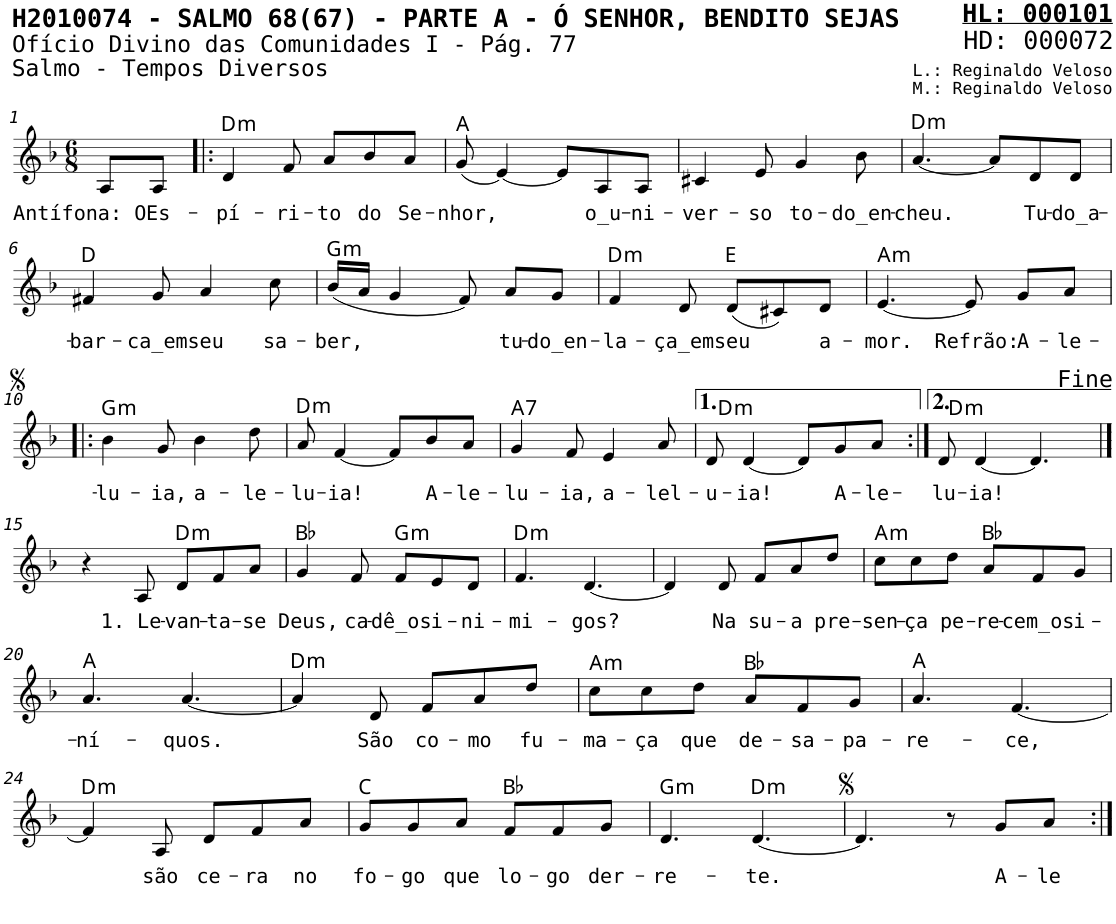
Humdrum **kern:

**kern	**text	**harte
*part1	*part1	*part1
*staff1	*staff1	*
*I"Voz	*	*
*I'V	*	*
*stria5	*	*
*clefG2	*	*
*k[b-]	*	*
*M6/8	*	*
=1	=1	=1
!	!LO:LY:b	!
8A/L	Antífona: O	.
!	!LO:LY:b	!
8A/J	Es-	.
=2!|:	=2!|:	=2!|:
!	!LO:LY:b	!LO:H:kt=m
4d/	-pí-	D:min
!	!LO:LY:b	!
8f/	-ri-	.
!	!LO:LY:b	!
8a/L	-to	.
!	!LO:LY:b	!
8b-/	do	.
!	!LO:LY:b	!
8a/J	Se-	.
=3	=3	=3
!	!LO:LY:b	!
(8g/	-nhor,	A:maj
[4e/)	.	.
8e/L]	.	.
!	!LO:LY:b	!
8A/	o_u-	.
!	!LO:LY:b	!
8A/J	-ni-	.
=4	=4	=4
!	!LO:LY:b	!
4c#X/	-ver-	.
!	!LO:LY:b	!
8e/	-so	.
!	!LO:LY:b	!
4g/	to-	.
!	!LO:LY:b	!
8b-\	-do_en-	.
=5	=5	=5
!	!LO:LY:b	!LO:H:kt=m
[4.a/	-cheu.	D:min
8a/L]	.	.
!	!LO:LY:b	!
8d/	Tu-	.
!	!LO:LY:b	!
8d/J	-do_a-	.
!!LO:LB:g=z
=6	=6	=6
!	!LO:LY:b	!
4f#X/	-bar-	D:maj
!	!LO:LY:b	!
8g/	-ca_em	.
!	!LO:LY:b	!
4a/	seu	.
!	!LO:LY:b	!
8cc\	sa-	.
=7	=7	=7
!	!LO:LY:b	!LO:H:kt=m
(16b-/LL	-ber,	G:min
16a/JJ	.	.
4g/	.	.
8f/)	.	.
!	!LO:LY:b	!
8a/L	tu-	.
!	!LO:LY:b	!
8g/J	-do_en-	.
=8	=8	=8
!	!LO:LY:b	!LO:H:kt=m
4f/	-la-	D:min
!	!LO:LY:b	!
8d/	-ça_em	.
!	!LO:LY:b	!
(8d/L	seu	E:maj
8c#X/)	.	.
!	!LO:LY:b	!
8d/J	a-	.
=9	=9	=9
!	!LO:LY:b	!LO:H:kt=m
[4.e/	-mor.	A:min
!	!LO:LY:b	!
8e/]	Refrão:	.
!	!LO:LY:b	!
8g/L	A-	.
!	!LO:LY:b	!
8a/J	-le-	.
!!LO:LB:g=z
=10!|:	=10!|:	=10!|:
!	!LO:LY:b	!LO:H:kt=m
4b-\	-lu-	G:min
!	!LO:LY:b	!
8g/	-ia,	.
!	!LO:LY:b	!
4b-\	a-	.
!	!LO:LY:b	!
8dd\	-le-	.
=11	=11	=11
!	!LO:LY:b	!LO:H:kt=m
8a/	-lu-	D:min
!	!LO:LY:b	!
[4f/	-ia!	.
8f/L]	.	.
!	!LO:LY:b	!
8b-/	A-	.
!	!LO:LY:b	!
8a/J	-le-	.
=12	=12	=12
!	!LO:LY:b	!LO:H:kt=7
4g/	-lu-	A:7
!	!LO:LY:b	!
8f/	-ia,	.
!	!LO:LY:b	!
4e/	a-	.
!	!LO:LY:b	!
8a/	-lel-	.
=13	=13	=13
!	!LO:LY:b	!LO:H:kt=m
8d/	-u-	D:min
!	!LO:LY:b	!
[4d/	-ia!	.
8d/L]	.	.
!	!LO:LY:b	!
8g/	A-	.
!	!LO:LY:b	!
8a/J	-le-	.
=14:|!	=14:|!	=14:|!
!	!LO:LY:b	!LO:H:kt=m
8d/	-lu-	D:min
!	!LO:LY:b	!
[4d/	-ia!	.
4.d/]	.	.
!!LO:LB:g=z
==15	==15	==15
4r	.	.
!	!LO:LY:b	!
8A/	1. Le-	.
!	!LO:LY:b	!LO:H:kt=m
8d/L	-van-	D:min
!	!LO:LY:b	!
8f/	-ta-	.
!	!LO:LY:b	!
8a/J	-se	.
=16	=16	=16
!	!LO:LY:b	!
4g/	Deus,	Bb:maj
!	!LO:LY:b	!
8f/	ca-	.
!	!LO:LY:b	!LO:H:kt=m
8f/L	-dê_os	G:min
!	!LO:LY:b	!
8e/	i-	.
!	!LO:LY:b	!
8d/J	-ni-	.
=17	=17	=17
!	!LO:LY:b	!LO:H:kt=m
4.f/	-mi-	D:min
!	!LO:LY:b	!
[4.d/	-gos?	.
=18	=18	=18
4d/]	.	.
!	!LO:LY:b	!
8d/	Na	.
!	!LO:LY:b	!
8f/L	su-	.
!	!LO:LY:b	!
8a/	-a	.
!	!LO:LY:b	!
8dd/J	pre-	.
=19	=19	=19
!	!LO:LY:b	!LO:H:kt=m
8cc\L	-sen-	A:min
!	!LO:LY:b	!
8cc\	-ça	.
!	!LO:LY:b	!
8dd\J	pe-	.
!	!LO:LY:b	!
8a/L	-re-	Bb:maj
!	!LO:LY:b	!
8f/	-cem_os	.
!	!LO:LY:b	!
8g/J	i-	.
!!LO:LB:g=z
=20	=20	=20
!	!LO:LY:b	!
4.a/	-ní-	A:maj
!	!LO:LY:b	!
[4.a/	-quos.	.
=21	=21	=21
!	!	!LO:H:kt=m
4a/]	.	D:min
!	!LO:LY:b	!
8d/	São	.
!	!LO:LY:b	!
8f/L	co-	.
!	!LO:LY:b	!
8a/	-mo	.
!	!LO:LY:b	!
8dd/J	fu-	.
=22	=22	=22
!	!LO:LY:b	!LO:H:kt=m
8cc\L	-ma-	A:min
!	!LO:LY:b	!
8cc\	-ça	.
!	!LO:LY:b	!
8dd\J	que	.
!	!LO:LY:b	!
8a/L	de-	Bb:maj
!	!LO:LY:b	!
8f/	-sa-	.
!	!LO:LY:b	!
8g/J	-pa-	.
=23	=23	=23
!	!LO:LY:b	!
4.a/	-re-	A:maj
!	!LO:LY:b	!
[4.f/	-ce,	.
!!LO:LB:g=z
=24	=24	=24
!	!	!LO:H:kt=m
4f/]	.	D:min
!	!LO:LY:b	!
8A/	são	.
!	!LO:LY:b	!
8d/L	ce-	.
!	!LO:LY:b	!
8f/	-ra	.
!	!LO:LY:b	!
8a/J	no	.
=25	=25	=25
!	!LO:LY:b	!
8g/L	fo-	C:maj
!	!LO:LY:b	!
8g/	-go	.
!	!LO:LY:b	!
8a/J	que	.
!	!LO:LY:b	!
8f/L	lo-	Bb:maj
!	!LO:LY:b	!
8f/	-go	.
!	!LO:LY:b	!
8g/J	der-	.
=26	=26	=26
!	!LO:LY:b	!LO:H:kt=m
4.d/	-re-	G:min
!	!LO:LY:b	!LO:H:kt=m
[4.d/	-te.	D:min
=27	=27	=27
4.d/]	.	.
8r	.	.
!	!LO:LY:b	!
8g/L	A-	.
!	!LO:LY:b	!
8a/J	-le	.
=:|!	=:|!	=:|!
*-	*-	*-
